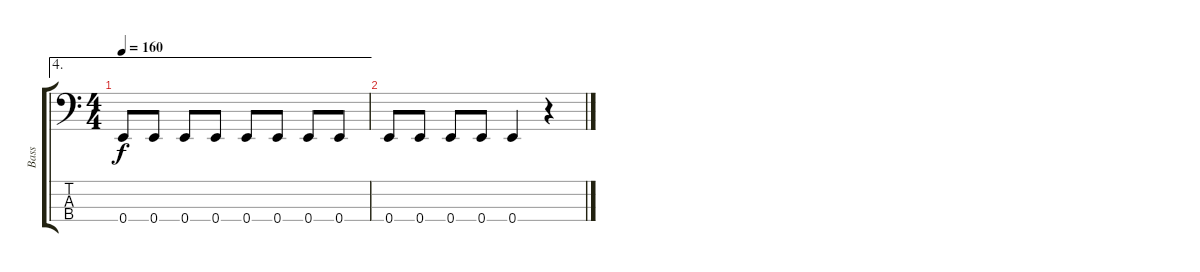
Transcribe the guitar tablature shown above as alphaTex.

\track ("Bass" "Bass") {instrument electricbassfinger}
\staff {score tabs}
\tuning (G2 D2 A1 E1) {hide}
\ae 4
\ts (4 4)
\tempo 160
\clef f4
\ks c
0.4.8{dy f} 0.4.8 0.4.8 0.4.8 0.4.8 0.4.8 0.4.8 0.4.8 |
0.4.8 0.4.8 0.4.8 0.4.8 0.4.4 r.4
